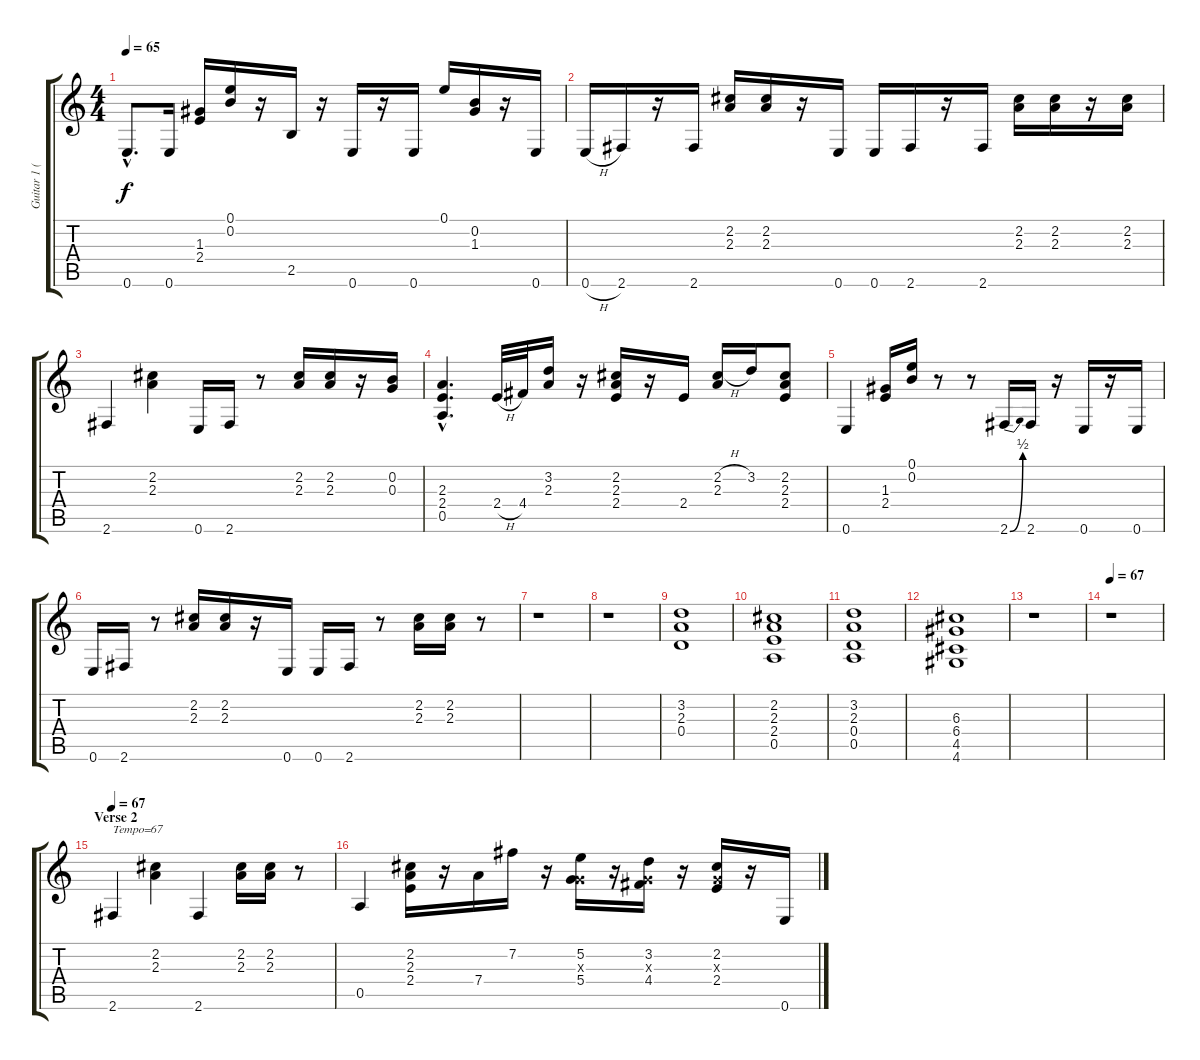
\track ("Guitar 1 (David) / Clocks C" "Guitar 1 (") {instrument electricguitarclean}
\staff {score tabs}
\tuning (E4 B3 G3 D3 A2 E2) {hide}
\ts (4 4)
\tempo 65
\clef g2
\ks c
0.6{hac}.8{d dy f} 0.6.16 (1.3 2.4).16 (0.1 0.2).16{instrument electricguitarmuted} r.16 2.5.16 r.16 0.6.16 r.16 0.6.16 0.1.16 (0.2 1.3).16 r.16 0.6.16 |
0.6{h}.16{instrument electricguitarclean} 2.6.16 r.16 2.6.16 (2.2 2.3).16{instrument electricguitarmuted} (2.2 2.3).16 r.16 0.6.16{instrument electricguitarclean} 0.6.16{instrument electricguitarmuted} 2.6.16 r.16 2.6.16{instrument electricguitarclean} (2.2 2.3).16 (2.2 2.3).16 r.16 (2.2 2.3).16 |
2.6.4 (2.2 2.3).4 0.6.16 2.6.16 r.8 (2.2 2.3).16 (2.2 2.3).16 r.16 (0.2 0.3).16 |
(2.3{hac} 2.4{hac} 0.5{hac}).4{d} 2.4{h}.32 4.4.32 (3.2 2.3).16 r.16 (2.2 2.3 2.4).16 r.16 2.4.16 (2.2{h} 2.3).16 3.2.16 (2.2 2.3 2.4).8 |
0.6.4 (1.3 2.4).16 (0.1 0.2).16 r.8 r.8 2.6{be (bend 0 0 60 2)}.16 2.6.16 r.16 0.6.16 r.16 0.6.16 |
0.6.16 2.6.16 r.8 (2.2 2.3).16 (2.2 2.3).16 r.16 0.6.16 0.6.16 2.6.16 r.8 (2.2 2.3).16 (2.2 2.3).16 r.8 |
r.1 |
r.1 |
(3.2 2.3 0.4).1 |
(2.2 2.3 2.4 0.5).1 |
(3.2 2.3 0.4 0.5).1 |
(6.3 6.4 4.5 4.6).1 |
r.1 |
\tempo 67
r.1 |
\section ("" "Verse 2")
\tempo 67
2.6.4{txt "Tempo=67"} (2.2 2.3).4 2.6.4 (2.2 2.3).16 (2.2 2.3).16 r.8 |
0.5.4 (2.2 2.3 2.4).16 r.16 7.4.16 7.2.16 r.16 (5.2 0.3{x} 5.4).16 r.16 (3.2 0.3{x} 4.4).16 r.16 (2.2 0.3{x} 2.4).16 r.16 0.6.16
